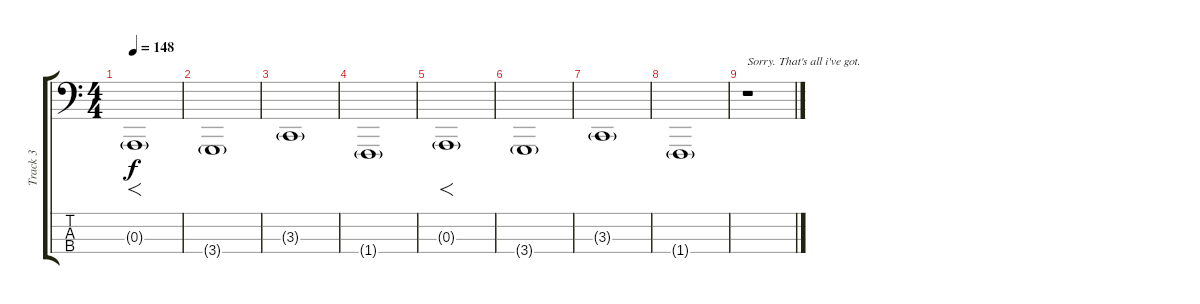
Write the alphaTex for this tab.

\track ("Track 3" "Track 3") {instrument cello}
\staff {score tabs}
\tuning (G2 D2 A1 E1) {hide}
\ts (4 4)
\tempo 148
\clef f4
\ks c
0.3{g}.1{f dy f} |
3.4{g}.1 |
3.3{g}.1 |
1.4{g}.1 |
0.3{g}.1{f} |
3.4{g}.1 |
3.3{g}.1 |
1.4{g}.1 |
r.1{txt "Sorry. That's all i've got."}
